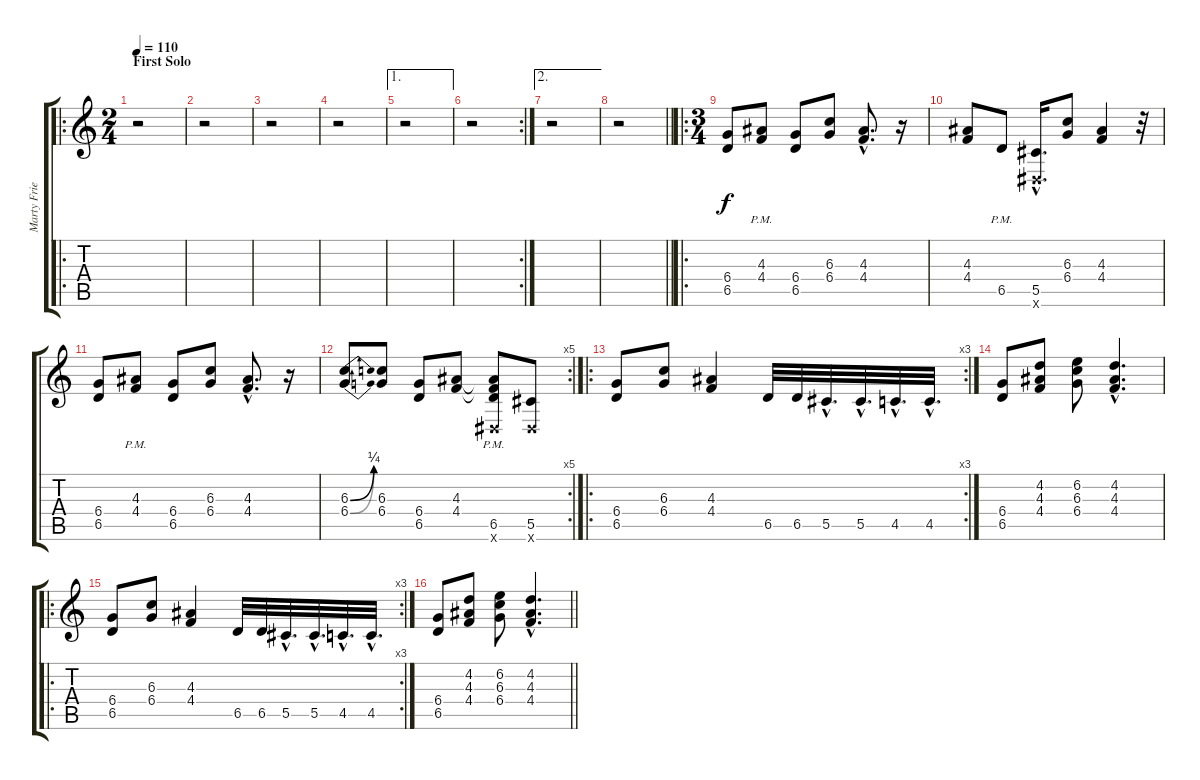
\track ("Marty Friedman" "Marty Frie") {instrument distortionguitar}
\staff {score tabs}
\tuning (Eb4 Bb3 Gb3 Db3 Ab2 Eb2) {hide}
\ro
\ts (2 4)
\section ("" "First Solo")
\tempo 110
\clef g2
\ks c
r.2{dy f} |
r.2 |
r.2 |
r.2 |
\ae 1
r.2 |
\rc 2
r.2 |
\ae 2
r.2 |
\barLineRight lightlight
r.2 |
\ro
\ts (3 4)
(6.4 6.5).8 (4.3{pm} 4.4{pm}).8 (6.4 6.5).8 (6.3 6.4).8 (4.3{hac} 4.4{hac}).8{d} r.16 |
(4.3 4.4).8 6.5{pm}.8 (5.5{hac} 0.6{hac x}).16{d} (6.3 6.4).8 (4.3 4.4).4 r.32 |
(6.4 6.5).8 (4.3{pm} 4.4{pm}).8 (6.4 6.5).8 (6.3 6.4).8 (4.3{hac} 4.4{hac}).8{d} r.16 |
\rc 5
(6.3{be (bend 0 0 60 1)} 6.4{be (bend 0 0 60 1)}).8 (6.3 6.4).8 (6.4 6.5).8 (4.3 4.4).8 (4.3{t} 4.4{t} 6.5{pm} 0.6{x}).8 (5.5 0.6{x}).8 |
\ro
\rc 3
(6.4 6.5).8 (6.3 6.4).8 (4.3 4.4).4 6.5.32 6.5.32 5.5{hac}.32{d} 5.5{hac}.32{d} 4.5{hac}.32{d} 4.5{hac}.32{d} |
(6.4 6.5).8 (4.2 4.3 4.4).8 (6.2 6.3 6.4).8 (4.2{hac} 4.3{hac} 4.4{hac}).4{d} |
\ro
\rc 3
(6.4 6.5).8 (6.3 6.4).8 (4.3 4.4).4 6.5.32 6.5.32 5.5{hac}.32{d} 5.5{hac}.32{d} 4.5{hac}.32{d} 4.5{hac}.32{d} |
\barLineRight lightlight
(6.4 6.5).8 (4.2 4.3 4.4).8 (6.2 6.3 6.4).8 (4.2{hac} 4.3{hac} 4.4{hac}).4{d}
